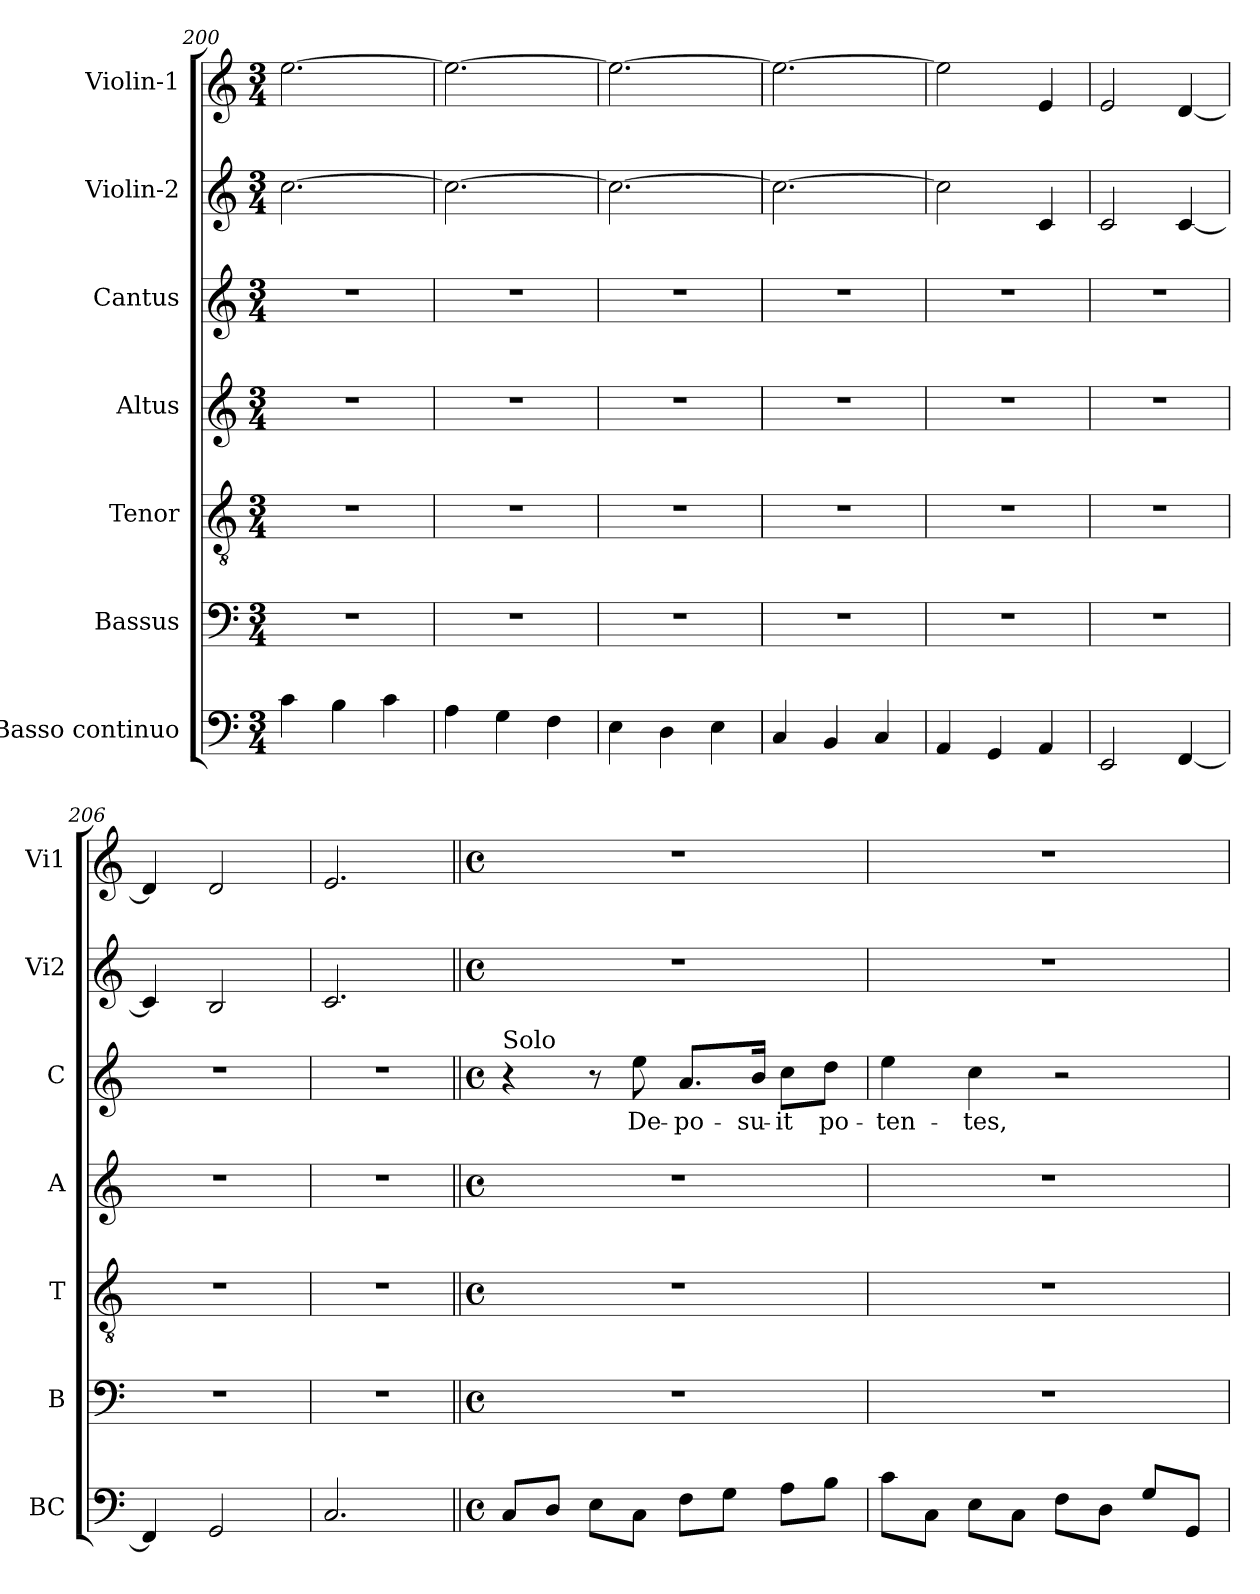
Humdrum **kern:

**kern	**kern	**kern	**kern	**kern	**text	**kern	**kern
*part7	*part6	*part5	*part4	*part3	*part3	*part2	*part1
*staff7	*staff6	*staff5	*staff4	*staff3	*staff3	*staff2	*staff1
*I"Basso continuo	*I"Bassus	*I"Tenor	*I"Altus	*I"Cantus	*	*I"Violin-2	*I"Violin-1
*I'BC	*I'B	*I'T	*I'A	*I'C	*	*I'Vi2	*I'Vi1
!!LO:PB:g=z
*clefF4	*clefF4	*clefGv2	*clefG2	*clefG2	*	*clefG2	*clefG2
*k[]	*k[]	*k[]	*k[]	*k[]	*	*k[]	*k[]
*C:	*C:	*C:	*C:	*C:	*	*C:	*C:
*M3/4	*M3/4	*M3/4	*M3/4	*M3/4	*	*M3/4	*M3/4
=200	=200	=200	=200	=200	=200	=200	=200
4c\	2.r	2.r	2.r	2.r	.	[2.cc\	[2.ee\
4B\	.	.	.	.	.	.	.
4c\	.	.	.	.	.	.	.
=201	=201	=201	=201	=201	=201	=201	=201
4A\	2.r	2.r	2.r	2.r	.	2.cc\_	2.ee\_
4G\	.	.	.	.	.	.	.
4F\	.	.	.	.	.	.	.
=202	=202	=202	=202	=202	=202	=202	=202
4E\	2.r	2.r	2.r	2.r	.	2.cc\_	2.ee\_
4D\	.	.	.	.	.	.	.
4E\	.	.	.	.	.	.	.
=203	=203	=203	=203	=203	=203	=203	=203
4C/	2.r	2.r	2.r	2.r	.	2.cc\_	2.ee\_
4BB/	.	.	.	.	.	.	.
4C/	.	.	.	.	.	.	.
=204	=204	=204	=204	=204	=204	=204	=204
4AA/	2.r	2.r	2.r	2.r	.	2cc\]	2ee\]
4GG/	.	.	.	.	.	.	.
4AA/	.	.	.	.	.	4c/	4e/
=205	=205	=205	=205	=205	=205	=205	=205
2EE/	2.r	2.r	2.r	2.r	.	2c/	2e/
[4FF/	.	.	.	.	.	[4c/	[4d/
=206	=206	=206	=206	=206	=206	=206	=206
4FF/]	2.r	2.r	2.r	2.r	.	4c/]	4d/]
2GG/	.	.	.	.	.	2B/	2d/
=207	=207	=207	=207	=207	=207	=207	=207
2.C/	2.r	2.r	2.r	2.r	.	2.c/	2.e/
!!LO:LB:g=z
=208||	=208||	=208||	=208||	=208||	=208||	=208||	=208||
*M4/4	*M4/4	*M4/4	*M4/4	*M4/4	*	*M4/4	*M4/4
*met(c)	*met(c)	*met(c)	*met(c)	*met(c)	*	*met(c)	*met(c)
!	!	!	!	!LO:TX:a:t=Solo	!	!	!
8C/L	1r	1r	1r	4r	.	1r	1r
8D/J	.	.	.	.	.	.	.
8E\L	.	.	.	8r	.	.	.
!	!	!	!	!	!LO:LY:b	!	!
8C\J	.	.	.	8ee\	De-	.	.
!	!	!	!	!	!LO:LY:b	!	!
8F\L	.	.	.	8.a/L	-po-	.	.
8G\J	.	.	.	.	.	.	.
!	!	!	!	!	!LO:LY:b	!	!
.	.	.	.	16b/Jk	-su-	.	.
!	!	!	!	!	!LO:LY:b	!	!
8A\L	.	.	.	8cc\L	-it	.	.
!	!	!	!	!	!LO:LY:b	!	!
8B\J	.	.	.	8dd\J	po-	.	.
=209	=209	=209	=209	=209	=209	=209	=209
!	!	!	!	!	!LO:LY:b	!	!
8c\L	1r	1r	1r	4ee\	-ten-	1r	1r
8C\J	.	.	.	.	.	.	.
!	!	!	!	!	!LO:LY:b	!	!
8E\L	.	.	.	4cc\	-tes,	.	.
8C\J	.	.	.	.	.	.	.
8F\L	.	.	.	2r	.	.	.
8D\J	.	.	.	.	.	.	.
8G/L	.	.	.	.	.	.	.
8GG/J	.	.	.	.	.	.	.
=	=	=	=	=	=	=	=
*-	*-	*-	*-	*-	*-	*-	*-
